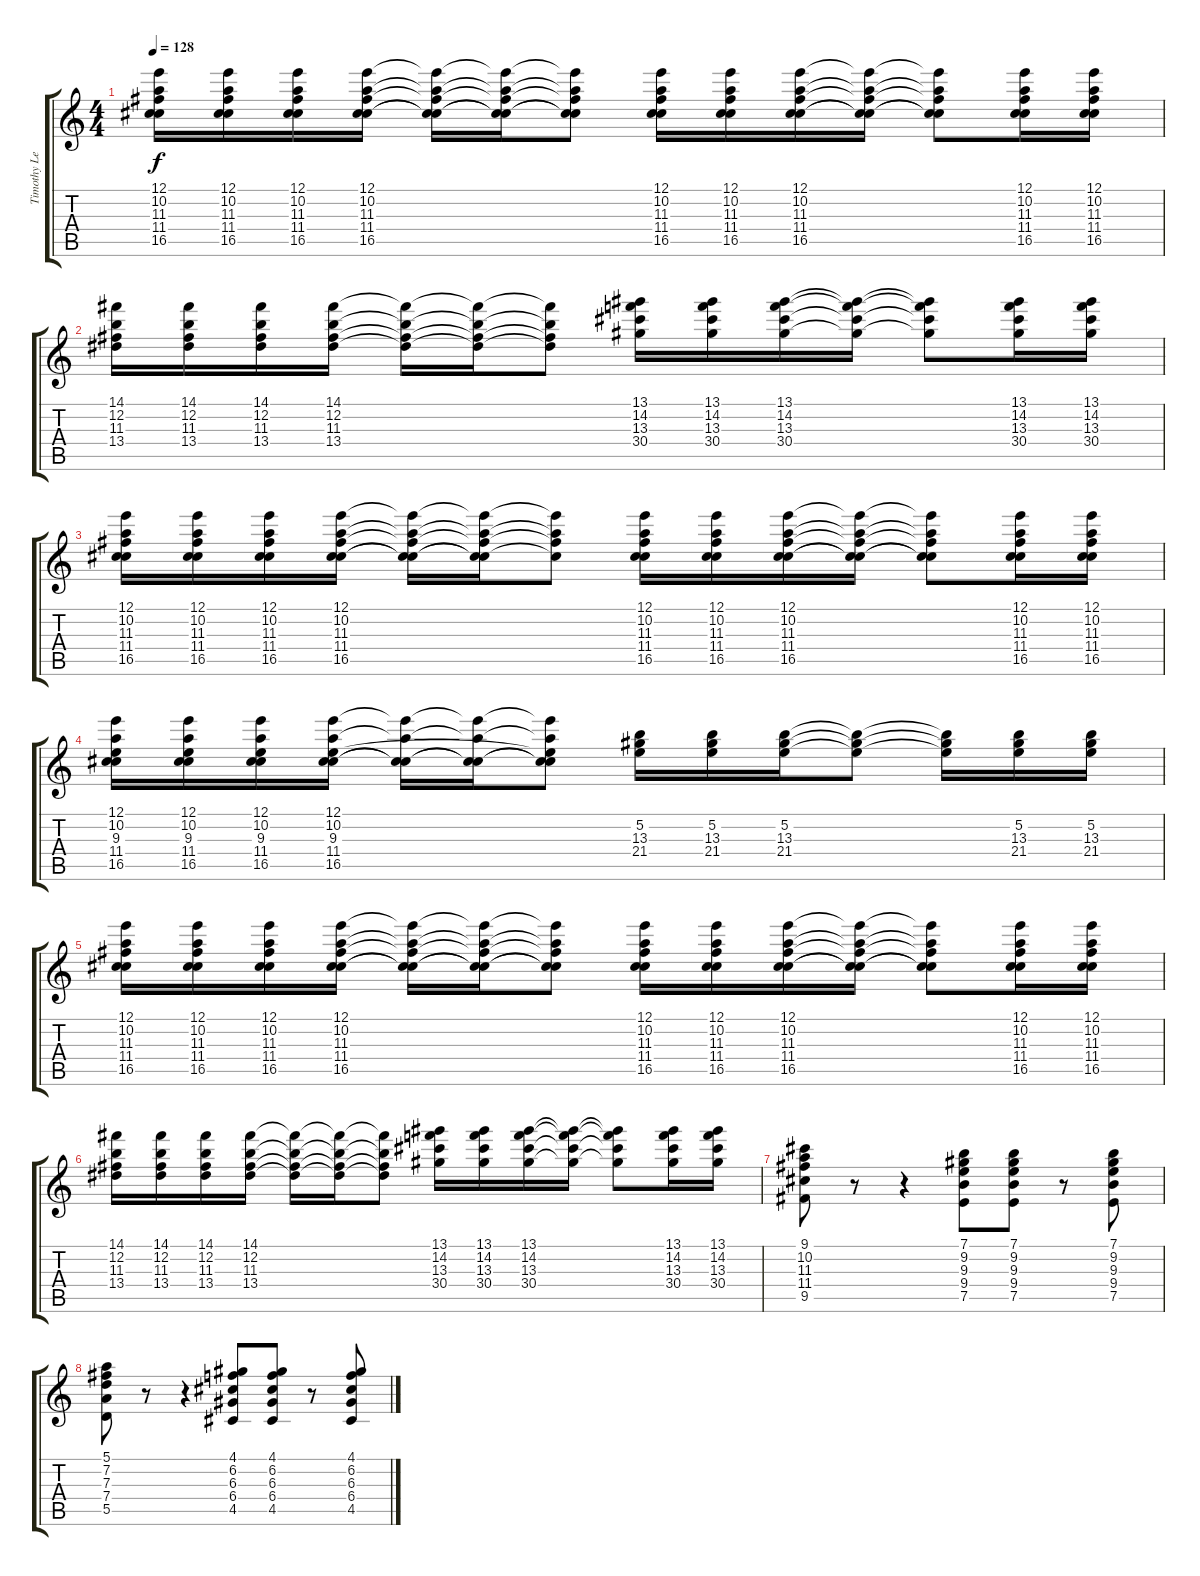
\track ("Timothy Lever" "Timothy Le") {instrument tremolostrings}
\staff {score tabs}
\tuning (E5 B4 G4 D4 A3 E3) {hide}
\ts (4 4)
\tempo 128
\clef g2
\ks c
(12.1 10.2 11.3 11.4 16.5).16{dy f} (12.1 10.2 11.3 11.4 16.5).16 (12.1 10.2 11.3 11.4 16.5).16 (12.1 10.2 11.3 11.4 16.5).16 (12.1{t} 10.2{t} 11.3{t} 11.4{t} 16.5{t}).16 (12.1{t} 10.2{t} 11.3{t} 11.4{t} 16.5{t}).16 (12.1{t} 10.2{t} 11.3{t} 11.4{t} 16.5{t}).8 (12.1 10.2 11.3 11.4 16.5).16 (12.1 10.2 11.3 11.4 16.5).16 (12.1 10.2 11.3 11.4 16.5).16 (12.1{t} 10.2{t} 11.3{t} 11.4{t} 16.5{t}).16 (12.1{t} 10.2{t} 11.3{t} 11.4{t} 16.5{t}).8 (12.1 10.2 11.3 11.4 16.5).16 (12.1 10.2 11.3 11.4 16.5).16 |
(14.1 12.2 11.3 13.4).16 (14.1 12.2 11.3 13.4).16 (14.1 12.2 11.3 13.4).16 (14.1 12.2 11.3 13.4).16 (14.1{t} 12.2{t} 11.3{t} 13.4{t}).16 (14.1{t} 12.2{t} 11.3{t} 13.4{t}).16 (14.1{t} 12.2{t} 11.3{t} 13.4{t}).8 (13.1 14.2 13.3 30.4).16 (13.1 14.2 13.3 30.4).16 (13.1 14.2 13.3 30.4).16 (13.1{t} 14.2{t} 13.3{t} 30.4{t}).16 (13.1{t} 14.2{t} 13.3{t} 30.4{t}).8 (13.1 14.2 13.3 30.4).16 (13.1 14.2 13.3 30.4).16 |
(12.1 10.2 11.3 11.4 16.5).16 (12.1 10.2 11.3 11.4 16.5).16 (12.1 10.2 11.3 11.4 16.5).16 (12.1 10.2 11.3 11.4 16.5).16 (12.1{t} 10.2{t} 11.3{t} 11.4{t} 16.5{t}).16 (12.1{t} 10.2{t} 11.3{t} 11.4{t} 16.5{t}).16 (12.1{t} 10.2{t} 11.3{t} 11.4{t}).8 (12.1 10.2 11.3 11.4 16.5).16 (12.1 10.2 11.3 11.4 16.5).16 (12.1 10.2 11.3 11.4 16.5).16 (12.1{t} 10.2{t} 11.3{t} 11.4{t} 16.5{t}).16 (12.1{t} 10.2{t} 11.3{t} 11.4{t} 16.5{t}).8 (12.1 10.2 11.3 11.4 16.5).16 (12.1 10.2 11.3 11.4 16.5).16 |
(12.1 10.2 9.3 11.4 16.5).16 (12.1 10.2 9.3 11.4 16.5).16 (12.1 10.2 9.3 11.4 16.5).16 (12.1 10.2 9.3 11.4 16.5).16 (12.1{t} 10.2{t} 11.4{t} 16.5{t}).16 (12.1{t} 10.2{t} 11.4{t} 16.5{t}).16 (12.1{t} 10.2{t} 9.3{t} 11.4{t} 16.5{t}).8 (5.2 13.3 21.4).16 (5.2 13.3 21.4).16 (5.2 13.3 21.4).16 (5.2{t} 13.3{t} 21.4{t}).8 (5.2{t} 13.3{t} 21.4{t}).16 (5.2 13.3 21.4).16 (5.2 13.3 21.4).16 |
(12.1 10.2 11.3 11.4 16.5).16 (12.1 10.2 11.3 11.4 16.5).16 (12.1 10.2 11.3 11.4 16.5).16 (12.1 10.2 11.3 11.4 16.5).16 (12.1{t} 10.2{t} 11.3{t} 11.4{t} 16.5{t}).16 (12.1{t} 10.2{t} 11.3{t} 11.4{t} 16.5{t}).16 (12.1{t} 10.2{t} 11.3{t} 11.4{t} 16.5{t}).8 (12.1 10.2 11.3 11.4 16.5).16 (12.1 10.2 11.3 11.4 16.5).16 (12.1 10.2 11.3 11.4 16.5).16 (12.1{t} 10.2{t} 11.3{t} 11.4{t} 16.5{t}).16 (12.1{t} 10.2{t} 11.3{t} 11.4{t} 16.5{t}).8 (12.1 10.2 11.3 11.4 16.5).16 (12.1 10.2 11.3 11.4 16.5).16 |
(14.1 12.2 11.3 13.4).16 (14.1 12.2 11.3 13.4).16 (14.1 12.2 11.3 13.4).16 (14.1 12.2 11.3 13.4).16 (14.1{t} 12.2{t} 11.3{t} 13.4{t}).16 (14.1{t} 12.2{t} 11.3{t} 13.4{t}).16 (14.1{t} 12.2{t} 11.3{t} 13.4{t}).8 (13.1 14.2 13.3 30.4).16 (13.1 14.2 13.3 30.4).16 (13.1 14.2 13.3 30.4).16 (13.1{t} 14.2{t} 13.3{t} 30.4{t}).16 (13.1{t} 14.2{t} 13.3{t} 30.4{t}).8 (13.1 14.2 13.3 30.4).16 (13.1 14.2 13.3 30.4).16 |
(9.1 10.2 11.3 11.4 9.5).8{balance 8} r.8 r.4 (7.1 9.2 9.3 9.4 7.5).8 (7.1 9.2 9.3 9.4 7.5).8 r.8 (7.1 9.2 9.3 9.4 7.5).8 |
(5.1 7.2 7.3 7.4 5.5).8 r.8 r.4 (4.1 6.2 6.3 6.4 4.5).8 (4.1 6.2 6.3 6.4 4.5).8 r.8 (4.1 6.2 6.3 6.4 4.5).8
